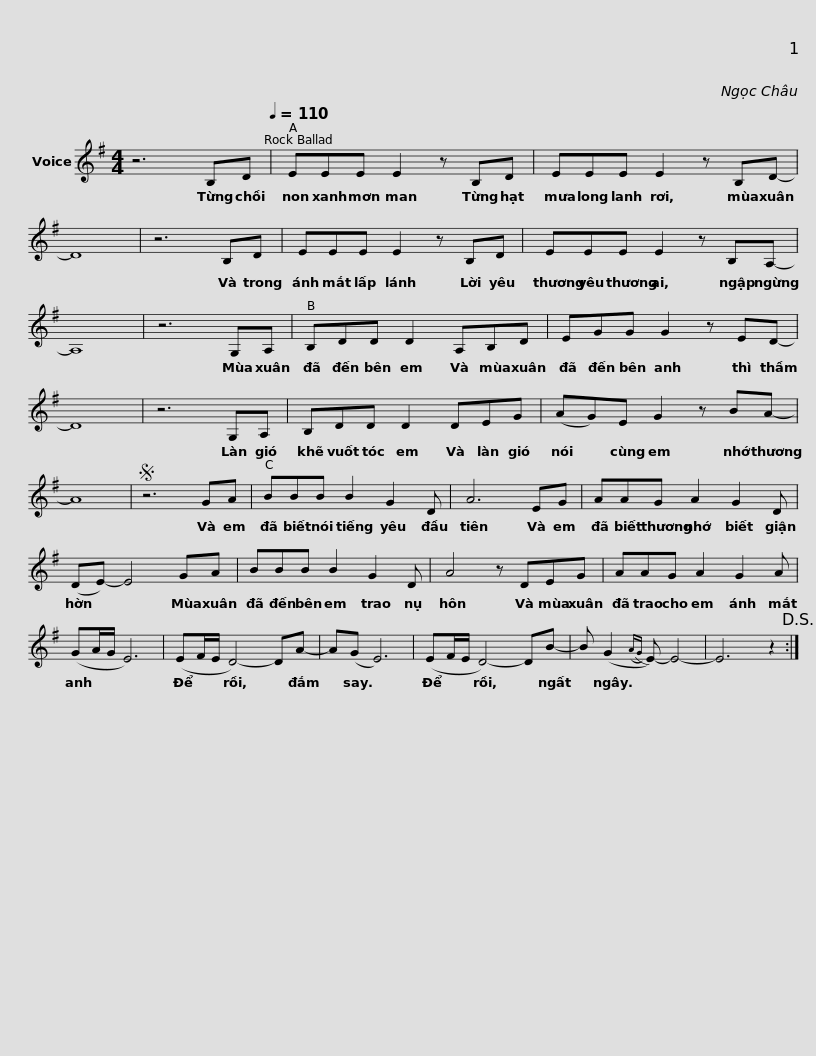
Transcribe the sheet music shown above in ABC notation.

X:1
L:1/8
M:4/4
I:linebreak $
K:G
V:1 treble
V:1
 z6 B,D[Q:1/4=110] | EEE E2 z B,D | EEE E2 z B,D- | D8 | z6 B,D |$ %5
 EEE E2 z B,D | EEE E2 z B,A,- | A,8 |$ z6 G,A, | B,DD D2 A,B,D | %10
 EGG G2 z ED- | D8 |$ z6 G,A, | B,DD D2 DEG | (AG)E G2 z BA- | %15
 A8 |$S z6 GA | BBB B2 G2 D | A6 EG | AAG A2 G2 D | %20
 (DE-) E4 GA |$ BBB B2 G2 D | A4 z DEG | AAG A2 G2 A | (GA/G/ E6) | %25
 (EF/E/ D4-) DA- |$ A(G E6) | (EF/E/ D4-) DB- | B (G2({AG)} E-) E4- | E6 z2!D.S.! :| %30
